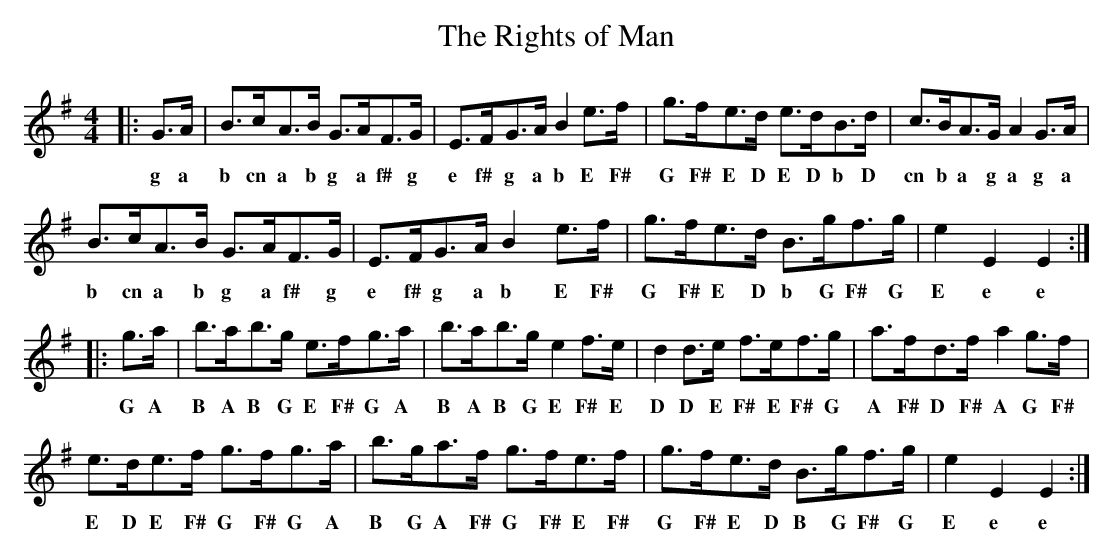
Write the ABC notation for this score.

X:1
T:Rights of Man, The
M:4/4
L:1/8
K:G
|:G>A|B>cA>B G>AF>G|E>FG>A B2e>f|g>fe>d e>dB>d|c>BA>G A2G>A|
w:g a b cn a b g a f# g e f# g a b E F# G F# E D E D b D cn b a g a g a
B>cA>B G>AF>G|E>FG>A B2e>f|g>fe>d B>gf>g|e2 E2E2:|
w:b cn a b g a f# g e f# g a b E F# G F# E D b G F# G E e e
|:g>a|b>ab>g e>fg>a|b>ab>g e2f>e|d2d>e f>ef>g|a>fd>f a2g>f|
w:G A B A B G E F# G A B A B G E F# E D D E F# E F# G A F# D F# A G F#
e>de>f g>fg>a|b>ga>f g>fe>f|g>fe>d B>gf>g|e2 E2 E2:|
w:E D E F# G F# G A B G A F# G F# E F# G F# E D B G F# G E e e
